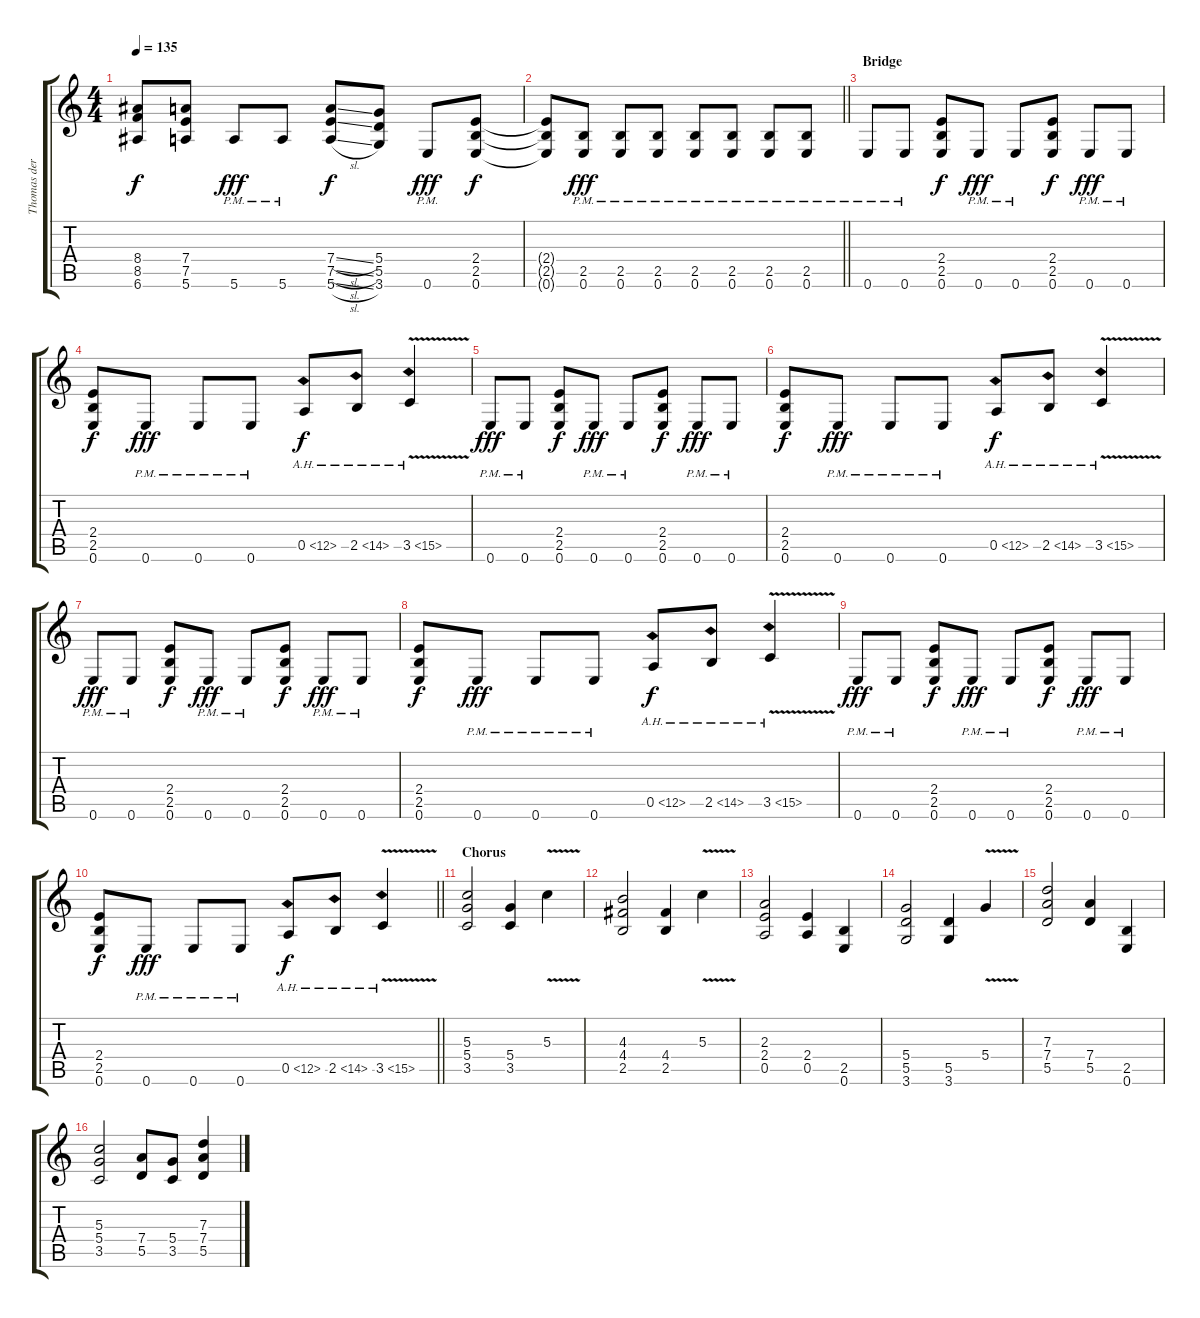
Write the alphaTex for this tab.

\track ("Thomas der Münzer" "Thomas der") {instrument distortionguitar}
\staff {score tabs}
\tuning (E4 B3 G3 D3 A2 E2) {hide}
\ts (4 4)
\tempo 135
\clef g2
\ks c
(8.4 8.5 6.6).8{dy f} (7.4 7.5 5.6).8 5.6{pm}.8{dy fff} 5.6{pm}.8 (7.4{sl} 7.5{sl} 5.6{sl}).8{dy f} (5.4 5.5 3.6).8 0.6{pm}.8{dy fff} (2.4 2.5 0.6).8{dy f} |
\barLineRight lightlight
(2.4{t} 2.5{t} 0.6{t}).8 (2.5{pm} 0.6{pm}).8{dy fff} (2.5{pm} 0.6{pm}).8 (2.5{pm} 0.6{pm}).8 (2.5{pm} 0.6{pm}).8 (2.5{pm} 0.6{pm}).8 (2.5{pm} 0.6{pm}).8 (2.5{pm} 0.6{pm}).8 |
\section ("" "Bridge")
0.6{pm}.8 0.6{pm}.8 (2.4 2.5 0.6).8{dy f} 0.6{pm}.8{dy fff} 0.6{pm}.8 (2.4 2.5 0.6).8{dy f} 0.6{pm}.8{dy fff} 0.6{pm}.8 |
(2.4 2.5 0.6).8{dy f} 0.6{pm}.8{dy fff} 0.6{pm}.8 0.6{pm}.8 0.5{ah 12}.8{dy f} 2.5{ah 12}.8 3.5{ah 12 v}.4 |
0.6{pm}.8{dy fff} 0.6{pm}.8 (2.4 2.5 0.6).8{dy f} 0.6{pm}.8{dy fff} 0.6{pm}.8 (2.4 2.5 0.6).8{dy f} 0.6{pm}.8{dy fff} 0.6{pm}.8 |
(2.4 2.5 0.6).8{dy f} 0.6{pm}.8{dy fff} 0.6{pm}.8 0.6{pm}.8 0.5{ah 12}.8{dy f} 2.5{ah 12}.8 3.5{ah 12 v}.4 |
0.6{pm}.8{dy fff} 0.6{pm}.8 (2.4 2.5 0.6).8{dy f} 0.6{pm}.8{dy fff} 0.6{pm}.8 (2.4 2.5 0.6).8{dy f} 0.6{pm}.8{dy fff} 0.6{pm}.8 |
(2.4 2.5 0.6).8{dy f} 0.6{pm}.8{dy fff} 0.6{pm}.8 0.6{pm}.8 0.5{ah 12}.8{dy f} 2.5{ah 12}.8 3.5{ah 12 v}.4 |
0.6{pm}.8{dy fff} 0.6{pm}.8 (2.4 2.5 0.6).8{dy f} 0.6{pm}.8{dy fff} 0.6{pm}.8 (2.4 2.5 0.6).8{dy f} 0.6{pm}.8{dy fff} 0.6{pm}.8 |
\barLineRight lightlight
(2.4 2.5 0.6).8{dy f} 0.6{pm}.8{dy fff} 0.6{pm}.8 0.6{pm}.8 0.5{ah 12}.8{dy f} 2.5{ah 12}.8 3.5{ah 12 v}.4 |
\section ("" "Chorus")
(5.3 5.4 3.5).2 (5.4 3.5).4 5.3{v}.4 |
(4.3 4.4 2.5).2 (4.4 2.5).4 5.3{v}.4 |
(2.3 2.4 0.5).2 (2.4 0.5).4 (2.5 0.6).4 |
(5.4 5.5 3.6).2 (5.5 3.6).4 5.4{v}.4 |
(7.3 7.4 5.5).2 (7.4 5.5).4 (2.5 0.6).4 |
(5.3 5.4 3.5).2 (7.4 5.5).8 (5.4 3.5).8 (7.3 7.4 5.5).4
